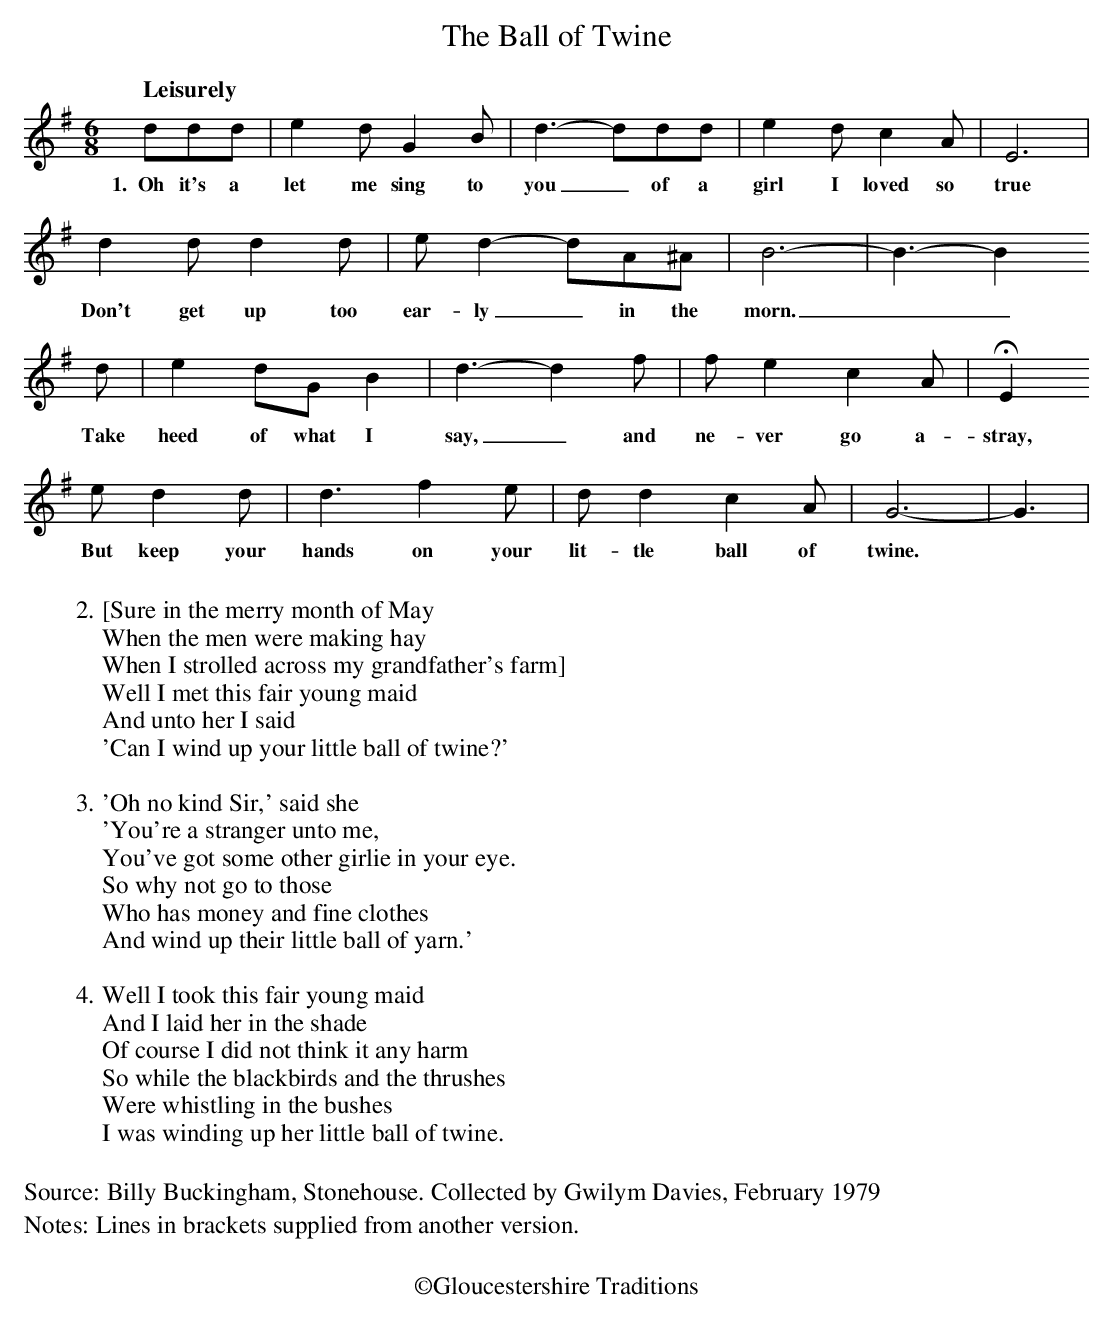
X:1
T:The Ball of Twine
M:6/8
L:1/8
Q: "Leisurely"
K:G
ddd |e2dG2B |d3-ddd | e2dc2A |E6 |
w:1.~~Oh it's a let me sing to you_of a girl I loved so true
d2dd2d | ed2-dA^A | B6 -|B3-B2
w:Don't get up too ear-ly _in the morn. __
d | e2dGB2 |d3-d2f | fe2c2A | HE2
w:Take heed of what I say, _and ne-ver go a-stray,
ed2d | d3f2e | dd2c2A | G6 -| G3 |
w:But keep your hands on your lit-tle ball of twine.
W:
W:2. [Sure in the merry month of May
W: When the men were making hay
W:When I strolled across my grandfather's farm]
W: Well I met this fair young maid
W:And unto her I said
W:'Can I wind up your little ball of twine?'
W:
W:3.'Oh no kind Sir,' said she
W:'You're a stranger unto me,
W:You've got some other girlie in your eye.
W:So why not go to those
W:Who has money and fine clothes
W:And wind up their little ball of yarn.'
W:
W:4.Well I took this fair young maid
W:And I laid her in the shade
W:Of course I did not think it any harm
W:So while the blackbirds and the thrushes
W:Were whistling in the bushes
W:I was winding up her little ball of twine.
W:
